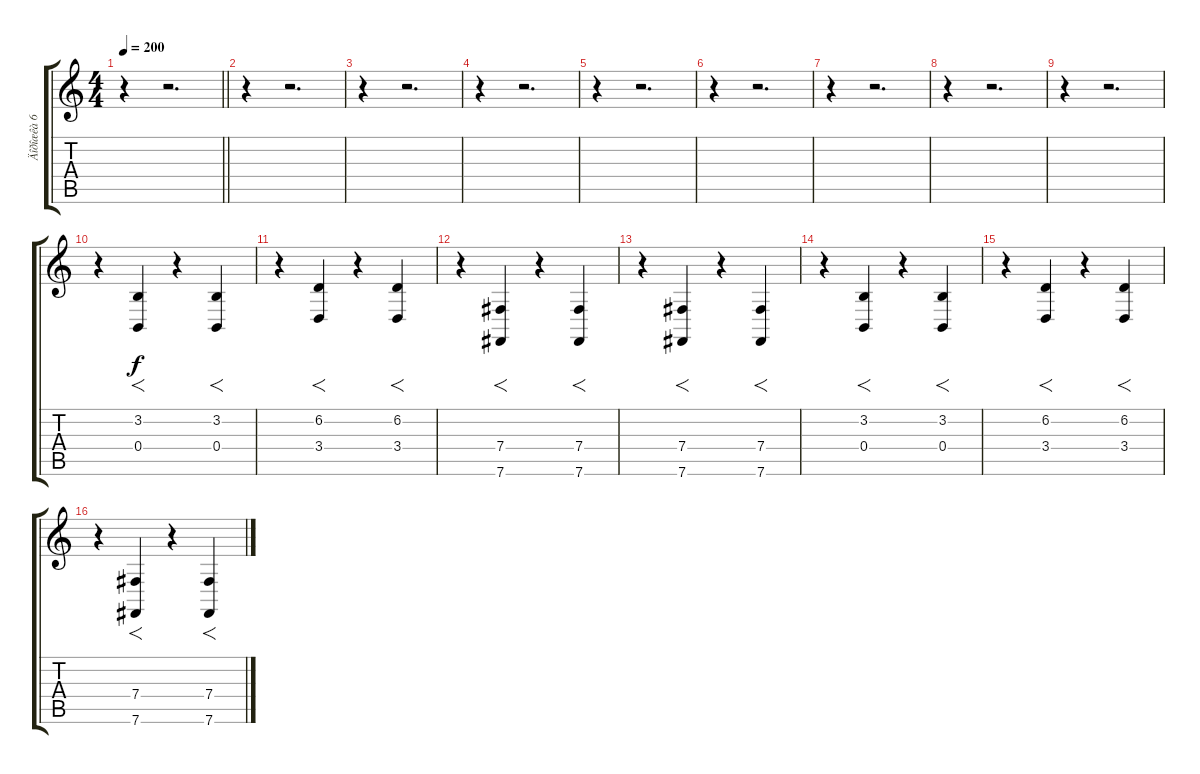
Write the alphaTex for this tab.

\track ("Äîðîæêà 6" "Äîðîæêà 6") {instrument taikodrum}
\staff {score tabs}
\tuning (Db4 Ab3 E3 B2 Gb2 B1) {hide}
\ts (4 4)
\tempo 200
\clef g2
\barLineRight lightlight
\ks c
r.4{dy f} r.2{d} |
r.4 r.2{d} |
r.4 r.2{d} |
r.4 r.2{d} |
r.4 r.2{d} |
r.4 r.2{d} |
r.4 r.2{d} |
r.4 r.2{d} |
r.4 r.2{d} |
r.4{volume 7} (3.2 0.4).4{f volume 6} r.4 (3.2 0.4).4{f} |
r.4{volume 9} (6.2 3.4).4{f} r.4 (6.2 3.4).4{f} |
r.4{volume 10} (7.4 7.6).4{f} r.4 (7.4 7.6).4{f} |
r.4{volume 10} (7.4 7.6).4{f} r.4 (7.4 7.6).4{f} |
r.4{volume 7} (3.2 0.4).4{f volume 7} r.4 (3.2 0.4).4{f} |
r.4{volume 9} (6.2 3.4).4{f} r.4 (6.2 3.4).4{f} |
r.4{volume 10} (7.4 7.6).4{f} r.4 (7.4 7.6).4{f}
